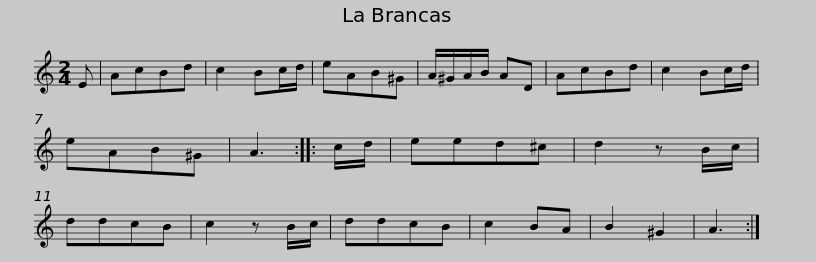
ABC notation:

X:1
L:1/8
M:2/4
I:linebreak $
K:C
V:1 treble
V:1
 E | AcBd | c2 Bc/d/ | eAB^G | A/^G/A/B/ AD | %5
 AcBd | c2 Bc/d/ | eAB^G | A3 :: c/d/ | %10
 eed^c |$ d2 z B/c/ | ddcB | c2 z B/c/ | ddcB | %15
 c2 BA | B2 ^G2 | A3 :| %18
